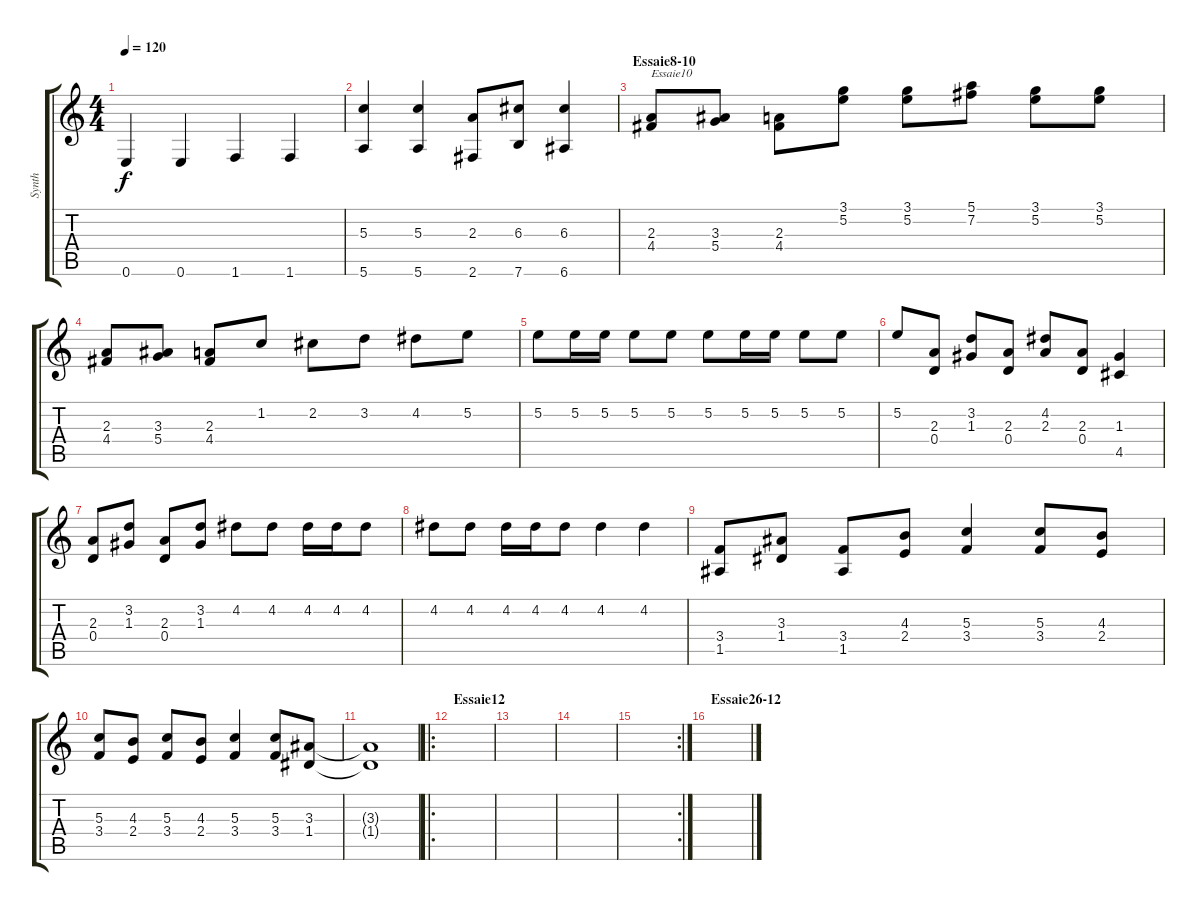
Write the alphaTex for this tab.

\track ("Synth" "Synth") {instrument synthbass1}
\staff {score tabs}
\tuning (E4 B3 G3 D3 A2 E2) {hide}
\ts (4 4)
\tempo 120
\clef g2
\ks c
0.6.4{dy f} 0.6.4 1.6.4 1.6.4 |
(5.3 5.6).4{instrument synthbass1} (5.3 5.6).4 (2.3 2.6).8{volume 10 instrument synthbass1} (6.3 7.6).8 (6.3 6.6).4 |
\section ("" "Essaie8-10")
(2.3 4.4).8{txt "Essaie10"} (3.3 5.4).8 (2.3 4.4).8 (3.1 5.2).8 (3.1 5.2).8 (5.1 7.2).8 (3.1 5.2).8 (3.1 5.2).8 |
(2.3 4.4).8 (3.3 5.4).8 (2.3 4.4).8 1.2.8 2.2.8 3.2.8 4.2.8 5.2.8 |
5.2.8 5.2.16 5.2.16 5.2.8 5.2.8 5.2.8 5.2.16 5.2.16 5.2.8 5.2.8 |
5.2.8 (2.3 0.4).8 (3.2 1.3).8 (2.3 0.4).8 (4.2 2.3).8 (2.3 0.4).8 (1.3 4.5).4 |
(2.3 0.4).8 (3.2 1.3).8 (2.3 0.4).8 (3.2 1.3).8 4.2.8 4.2.8 4.2.16 4.2.16 4.2.8 |
4.2.8 4.2.8 4.2.16 4.2.16 4.2.8 4.2.4 4.2.4 |
(3.4 1.5).8 (3.3 1.4).8 (3.4 1.5).8 (4.3 2.4).8 (5.3 3.4).4 (5.3 3.4).8 (4.3 2.4).8 |
(5.3 3.4).8 (4.3 2.4).8 (5.3 3.4).8 (4.3 2.4).8 (5.3 3.4).4 (5.3 3.4).8 (3.3 1.4).8 |
(3.3{t} 1.4{t}).1 |
\ro
\section ("" "Essaie12")
|
|
|
\rc 2
|
\section ("" "Essaie26-12")
